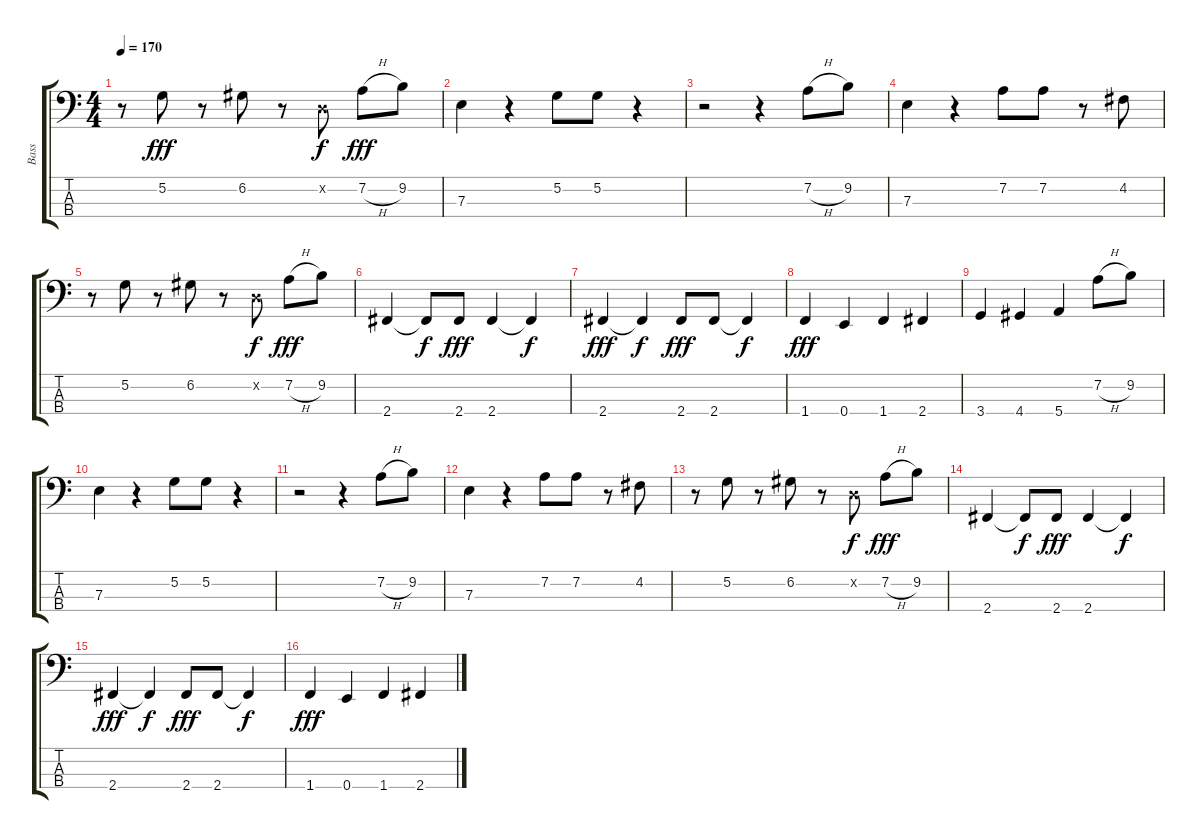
\track ("Bass" "Bass") {instrument electricbassfinger}
\staff {score tabs}
\tuning (G2 D2 A1 E1) {hide}
\ts (4 4)
\tempo 170
\clef f4
\ks c
r.8{dy fff} 5.2.8 r.8 6.2.8 r.8 0.2{x}.8{dy f} 7.2{h}.8{dy fff} 9.2.8 |
7.3.4 r.4 5.2.8 5.2.8 r.4 |
r.2 r.4 7.2{h}.8 9.2.8 |
7.3.4 r.4 7.2.8 7.2.8 r.8 4.2.8 |
r.8 5.2.8 r.8 6.2.8 r.8 0.2{x}.8{dy f} 7.2{h}.8{dy fff} 9.2.8 |
2.4.4 2.4{t}.8{dy f} 2.4.8{dy fff} 2.4.4 2.4{t}.4{dy f} |
2.4.4{dy fff} 2.4{t}.4{dy f} 2.4.8{dy fff} 2.4.8 2.4{t}.4{dy f} |
1.4.4{dy fff} 0.4.4 1.4.4 2.4.4 |
3.4.4 4.4.4 5.4.4 7.2{h}.8 9.2.8 |
7.3.4 r.4 5.2.8 5.2.8 r.4 |
r.2 r.4 7.2{h}.8 9.2.8 |
7.3.4 r.4 7.2.8 7.2.8 r.8 4.2.8 |
r.8 5.2.8 r.8 6.2.8 r.8 0.2{x}.8{dy f} 7.2{h}.8{dy fff} 9.2.8 |
2.4.4 2.4{t}.8{dy f} 2.4.8{dy fff} 2.4.4 2.4{t}.4{dy f} |
2.4.4{dy fff} 2.4{t}.4{dy f} 2.4.8{dy fff} 2.4.8 2.4{t}.4{dy f} |
1.4.4{dy fff} 0.4.4 1.4.4 2.4.4
